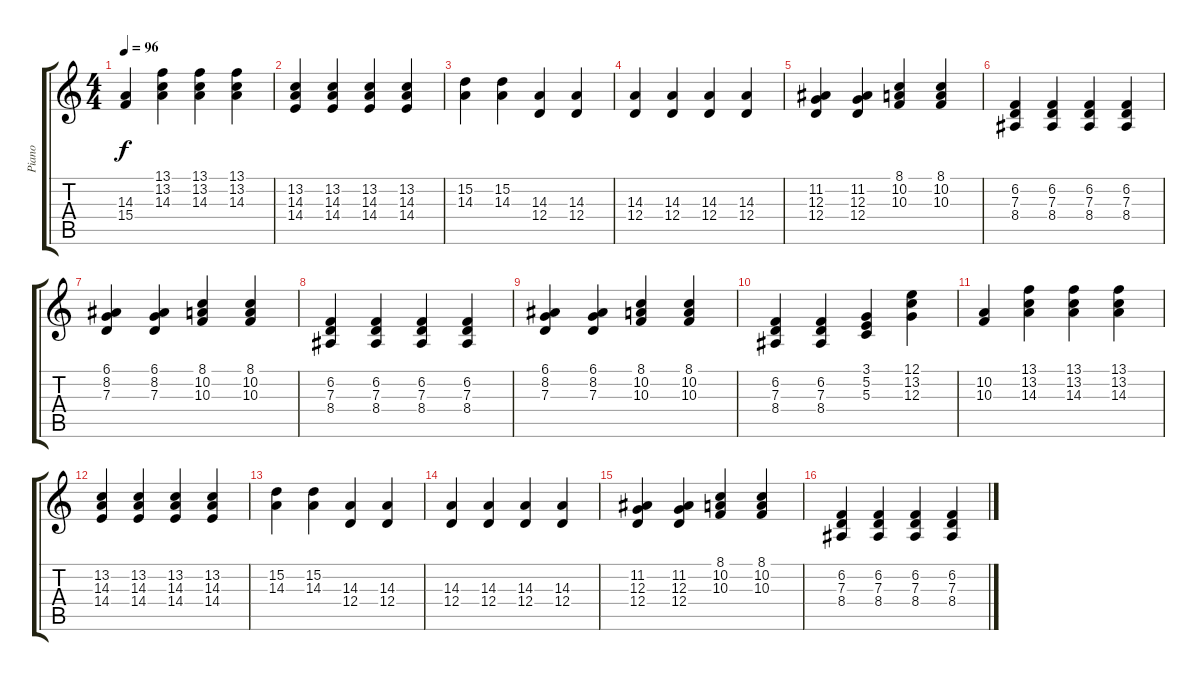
\track ("Piano " "Piano ") {instrument acousticgrandpiano}
\staff {score tabs}
\tuning (E4 B3 G3 D3 A2 E2) {hide}
\ts (4 4)
\tempo 96
\clef g2
\ks c
(14.3 15.4).4{dy f instrument acousticgrandpiano} (13.1 13.2 14.3).4 (13.1 13.2 14.3).4 (13.1 13.2 14.3).4 |
(13.2 14.3 14.4).4 (13.2 14.3 14.4).4 (13.2 14.3 14.4).4 (13.2 14.3 14.4).4 |
(15.2 14.3).4 (15.2 14.3).4 (14.3 12.4).4 (14.3 12.4).4 |
(14.3 12.4).4 (14.3 12.4).4 (14.3 12.4).4 (14.3 12.4).4 |
(11.2 12.3 12.4).4 (11.2 12.3 12.4).4 (8.1 10.2 10.3).4 (8.1 10.2 10.3).4 |
(6.2 7.3 8.4).4 (6.2 7.3 8.4).4 (6.2 7.3 8.4).4 (6.2 7.3 8.4).4 |
(6.1 8.2 7.3).4 (6.1 8.2 7.3).4 (8.1 10.2 10.3).4 (8.1 10.2 10.3).4 |
(6.2 7.3 8.4).4 (6.2 7.3 8.4).4 (6.2 7.3 8.4).4 (6.2 7.3 8.4).4 |
(6.1 8.2 7.3).4 (6.1 8.2 7.3).4 (8.1 10.2 10.3).4 (8.1 10.2 10.3).4 |
(6.2 7.3 8.4).4 (6.2 7.3 8.4).4 (3.1 5.2 5.3).4 (12.1 13.2 12.3).4 |
(10.2 10.3).4 (13.1 13.2 14.3).4 (13.1 13.2 14.3).4 (13.1 13.2 14.3).4 |
(13.2 14.3 14.4).4 (13.2 14.3 14.4).4 (13.2 14.3 14.4).4 (13.2 14.3 14.4).4 |
(15.2 14.3).4 (15.2 14.3).4 (14.3 12.4).4 (14.3 12.4).4 |
(14.3 12.4).4 (14.3 12.4).4 (14.3 12.4).4 (14.3 12.4).4 |
(11.2 12.3 12.4).4 (11.2 12.3 12.4).4 (8.1 10.2 10.3).4 (8.1 10.2 10.3).4 |
(6.2 7.3 8.4).4 (6.2 7.3 8.4).4 (6.2 7.3 8.4).4 (6.2 7.3 8.4).4
